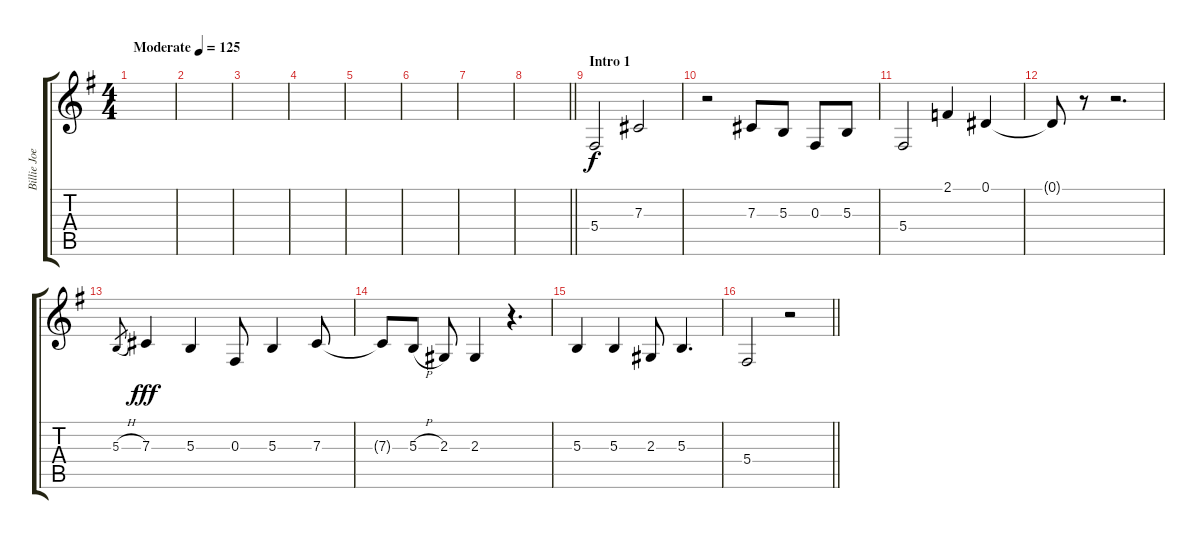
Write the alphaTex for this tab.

\track ("Billie Joe Armstrong (Vocals)" "Billie Joe") {instrument lead2sawtooth}
\staff {score tabs}
\tuning (Eb4 Bb3 Gb3 Db3 Ab2 Eb2) {hide}
\ts (4 4)
\tempo (125 "Moderate")
\clef g2
\ks g
|
|
|
|
|
|
|
\barLineRight lightlight
|
\section ("" "Intro 1")
5.4.2 7.3.2 |
r.2 7.3.8 5.3.8 0.3.8 5.3.8 |
5.4.2 2.1.4 0.1.4 |
0.1{t}.8 r.8 r.2{d} |
5.3{h}.8{gr dy f} 7.3.4{dy fff} 5.3.4 0.3.8 5.3.4 7.3.8 |
7.3{t}.8 5.3{h}.8 2.3.8 2.3.4 r.4{d} |
5.3.4 5.3.4 2.3.8 5.3.4{d} |
\barLineRight lightlight
5.4.2 r.2
